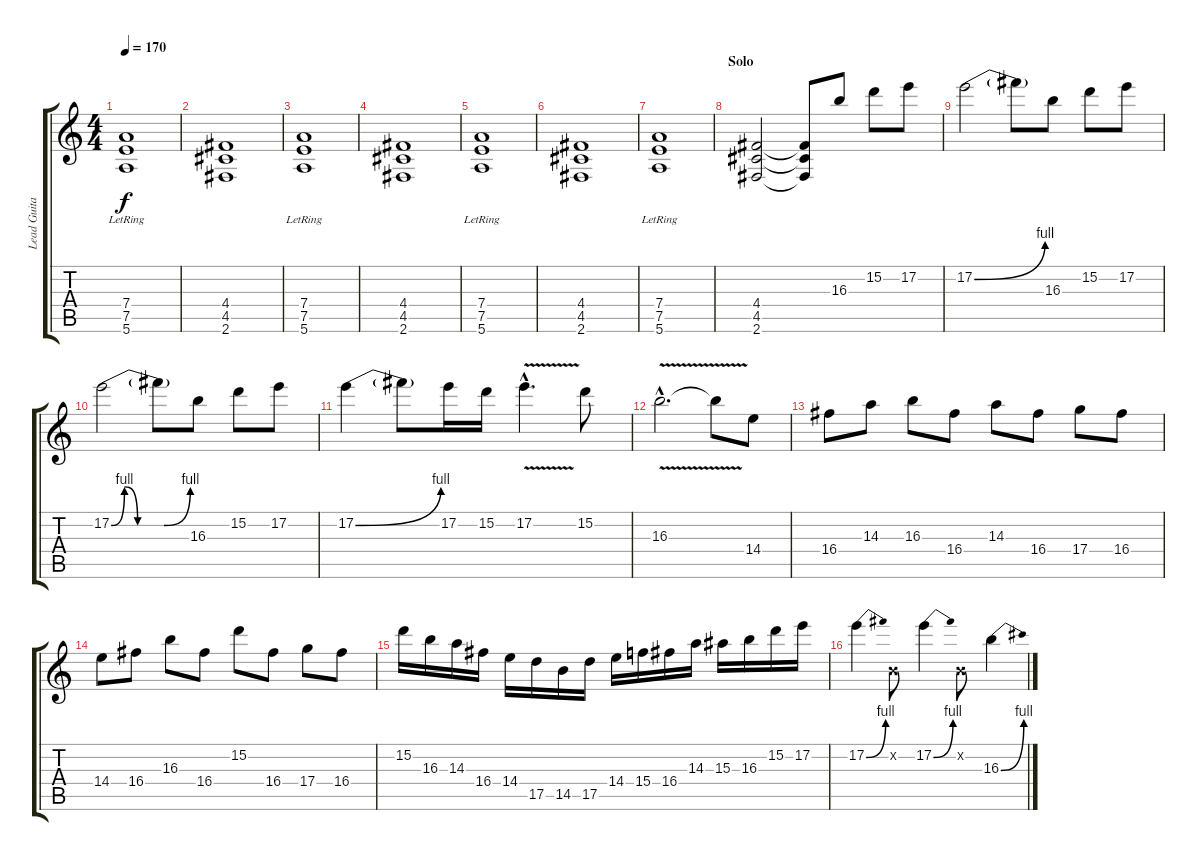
\track ("Lead Guitar" "Lead Guita") {instrument distortionguitar}
\staff {score tabs}
\tuning (E4 B3 G3 D3 A2 E2) {hide}
\ts (4 4)
\tempo 170
\clef g2
\ks c
(7.4{lr} 7.5{lr} 5.6{lr}).1{dy f} |
(4.4 4.5 2.6).1 |
(7.4{lr} 7.5{lr} 5.6{lr}).1 |
(4.4 4.5 2.6).1 |
(7.4{lr} 7.5{lr} 5.6{lr}).1 |
(4.4 4.5 2.6).1 |
(7.4{lr} 7.5{lr} 5.6{lr}).1 |
\section ("" "Solo")
(4.4 4.5 2.6).2 (4.4{t} 4.5{t} 2.6{t}).8 16.3.8 15.2.8 17.2.8 |
17.2{be (bend 0 0 60 4)}.2 17.2{t}.8 16.3.8 15.2.8 17.2.8 |
17.2{be (custom 0 0 10 4 20 0 30 0 40 0 60 4)}.2 17.2{t}.8 16.3.8 15.2.8 17.2.8 |
17.2{be (bend 0 0 60 4)}.4 17.2{t}.8 17.2.16 15.2.16 17.2{v hac}.4{d} 15.2.8 |
16.3{v hac}.2{d} 16.3{t}.8 14.4.8 |
16.4.8 14.3.8 16.3.8 16.4.8 14.3.8 16.4.8 17.4.8 16.4.8 |
14.4.8 16.4.8 16.3.8 16.4.8 15.2.8 16.4.8 17.4.8 16.4.8 |
15.2.16 16.3.16 14.3.16 16.4.16 14.4.16 17.5.16 14.5.16 17.5.16 14.4.16 15.4.16 16.4.16 14.3.16 15.3.16 16.3.16 15.2.16 17.2.16 |
17.2{be (bend 0 0 60 4)}.4 0.2{x}.8 17.2{be (bend 0 0 60 4)}.4 0.2{x}.8 16.3{be (bend 0 0 60 4)}.4
